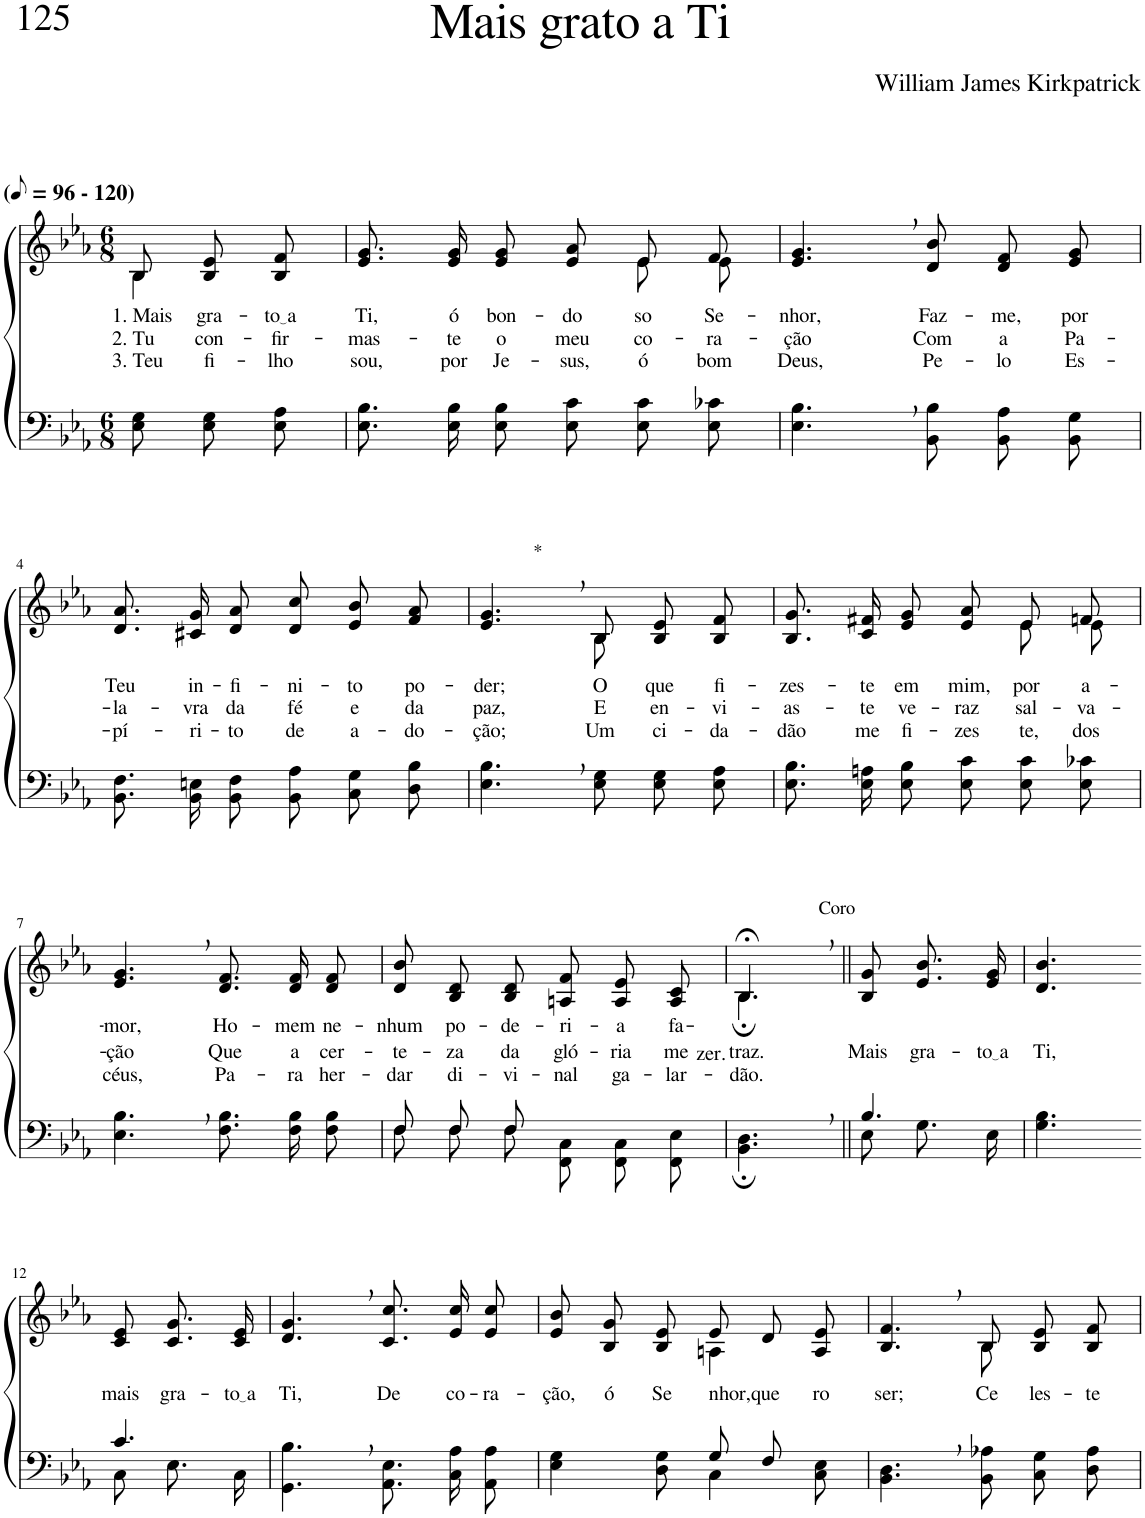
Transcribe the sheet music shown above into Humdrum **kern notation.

**kern	**kern	**text	**text	**text
*part2	*part1	*part1	*part1	*part1
*staff2	*staff1	*staff1	*staff1	*staff1
*I"Parte III e IV	*I"Parte I e II	*	*	*
*clefF4	*clefG2	*	*	*
*Trd-1c-2	*Trd-1c-2	*	*	*
*k[b-e-a-]	*k[b-e-a-]	*	*	*
*M6/8	*M6/8	*	*	*
*MM48	*MM48	*	*	*
=1	=1	=1	=1	=1
*	*^	*	*	*
!	!LO:TX:a:B:t=(	!	!	!	!
!	!LO:TX:a:B:t=- 120)	!	!	!	!
!	!	!	!LO:LY:b	!LO:LY:b	!LO:LY:b
8E-\ 8G\L	8B-/L	4B-\	1. Mais	2. Tu	3. Teu
!	!	!	!LO:LY:b	!LO:LY:b	!LO:LY:b
8E-\ 8G\	8B-/ 8e-/	.	gra-	con-	fi-
!	!	!	!LO:LY:b	!LO:LY:b	!LO:LY:b
8E-\ 8A-\J	8B-/ 8f/J	8ryy	to a	-fir-	-lho
=2	=2	=2	=2	=2	=2
!	!	!	!LO:LY:b	!LO:LY:b	!LO:LY:b
8.E-\ 8.B-\L	8.e-/ 8.g/L	2ryy	Ti,	-mas-	sou,
!	!	!	!LO:LY:b	!LO:LY:b	!LO:LY:b
16E-\ 16B-\K	16e-/ 16g/K	.	ó	-te	por
!	!	!	!LO:LY:b	!LO:LY:b	!LO:LY:b
8E-\ 8B-\J	8e-/ 8g/J	.	bon-	o	Je-
!	!	!	!LO:LY:b	!LO:LY:b	!LO:LY:b
8E-\ 8c\L	8e-/ 8a-/L	.	-do-	meu	-sus,
!	!	!	!LO:LY:b	!LO:LY:b	!LO:LY:b
8E-\ 8c\	8e-/	8e-\L	-so	co-	ó
!	!	!	!LO:LY:b	!LO:LY:b	!LO:LY:b
8E-\ 8c-X\J	8f/J	8e-\J	Se-	-ra-	bom
=3	=3	=3	=3	=3	=3
!	!	!	!LO:LY:b	!LO:LY:b	!LO:LY:b
*	*v	*v	*	*	*
4.E-\, 4.B-\,	4.e-/, 4.g/,	-nhor,	-ção	Deus,
!	!	!LO:LY:b	!LO:LY:b	!LO:LY:b
8BB-\ 8B-\L	8d/ 8b-/L	Faz-	Com	Pe-
!	!	!LO:LY:b	!LO:LY:b	!LO:LY:b
8BB-\ 8A-\	8d/ 8f/	-me,	a	-lo
!	!	!LO:LY:b	!LO:LY:b	!LO:LY:b
8BB-\ 8G\J	8e-/ 8g/J	por	Pa-	Es-
!!LO:LB:g=z
=4	=4	=4	=4	=4
!	!	!LO:LY:b	!LO:LY:b	!LO:LY:b
8.BB-\ 8.F\L	8.d/ 8.a-/L	Teu	-la-	-pí-
!	!	!LO:LY:b	!LO:LY:b	!LO:LY:b
16BB-\ 16En\K	16c#X/ 16g/K	in-	-vra	-ri-
!	!	!LO:LY:b	!LO:LY:b	!LO:LY:b
8BB-\ 8F\J	8d/ 8a-/J	-fi-	da	-to
!	!	!LO:LY:b	!LO:LY:b	!LO:LY:b
8BB-\ 8A-\L	8d/ 8cc/L	-ni-	fé	de
!	!	!LO:LY:b	!LO:LY:b	!LO:LY:b
8C\ 8G\	8e-/ 8b-/	-to	e	a-
!	!	!LO:LY:b	!LO:LY:b	!LO:LY:b
8D\ 8B-\J	8f/ 8a-/J	po-	da	-do-
=5	=5	=5	=5	=5
!	!LO:TX:a:t=*	!	!	!
!	!	!LO:LY:b	!LO:LY:b	!LO:LY:b
*	*^	*	*	*
4.E-\, 4.B-\,	4.e-/, 4.g/,	4.ryy	-der;	paz,	-ção;
!	!	!	!LO:LY:b	!LO:LY:b	!LO:LY:b
8E-\ 8G\L	8B-/L	8B-\	O	E	Um
!	!	!	!LO:LY:b	!LO:LY:b	!LO:LY:b
8E-\ 8G\	8B-/ 8e-/	4ryy	que	en-	ci-
!	!	!	!LO:LY:b	!LO:LY:b	!LO:LY:b
8E-\ 8A-\J	8B-/ 8f/J	.	fi-	-vi-	-da-
=6	=6	=6	=6	=6	=6
!	!	!	!LO:LY:b	!LO:LY:b	!LO:LY:b
8.E-\ 8.B-\L	8.B-/ 8.g/L	2ryy	-zes-	-as-	-dão
!	!	!	!LO:LY:b	!LO:LY:b	!LO:LY:b
16E-\ 16An\K	16c/ 16f#X/K	.	-te	-te	me
!	!	!	!LO:LY:b	!LO:LY:b	!LO:LY:b
8E-\ 8B-\J	8e-/ 8g/J	.	em	ve-	fi-
!	!	!	!LO:LY:b	!LO:LY:b	!LO:LY:b
8E-\ 8c\L	8e-/ 8a-/L	.	mim,	-raz	-zes-
!	!	!	!LO:LY:b	!LO:LY:b	!LO:LY:b
8E-\ 8c\	8e-/	8e-\L	por	sal-	-te,
!	!	!	!LO:LY:b	!LO:LY:b	!LO:LY:b
8E-\ 8c-X\J	8fn/J	8e-\J	a-	-va-	dos
!!LO:LB:g=z
=7	=7	=7	=7	=7	=7
!	!	!	!LO:LY:b	!LO:LY:b	!LO:LY:b
*	*v	*v	*	*	*
4.E-\, 4.B-\,	4.e-/, 4.g/,	-mor,	-ção	céus,
!	!	!LO:LY:b	!LO:LY:b	!LO:LY:b
8.F\ 8.B-\L	8.d/ 8.f/L	Ho-	Que	Pa-
!	!	!LO:LY:b	!LO:LY:b	!LO:LY:b
16F\ 16B-\K	16d/ 16f/K	-mem	a	-ra
!	!	!LO:LY:b	!LO:LY:b	!LO:LY:b
8F\ 8B-\J	8d/ 8f/J	ne-	cer-	her-
=8	=8	=8	=8	=8
*^	*	*	*	*
!	!	!	!LO:LY:b	!LO:LY:b	!LO:LY:b
8F/L	8F\L	8d/ 8b-/L	-nhum	-te-	-dar
!	!	!	!LO:LY:b	!LO:LY:b	!LO:LY:b
8F/	8F\	8B-/ 8d/	po-	-za	di-
!	!	!	!LO:LY:b	!LO:LY:b	!LO:LY:b
8F/J	8F\J	8B-/ 8d/J	-de-	da	-vi-
!	!	!	!LO:LY:b	!LO:LY:b	!LO:LY:b
4.ryy	8FF/ 8C/L	8An/ 8f/L	-ri-	gló-	-nal
!	!	!	!LO:LY:b	!LO:LY:b	!LO:LY:b
.	8FF/ 8C/	8A/ 8e-/	-a	-ria	ga-
!	!	!	!LO:LY:b	!LO:LY:b	!LO:LY:b
.	8FF/ 8E-/J	8A/ 8c/J	fa-	me	-lar-
=9	=9	=9	=9	=9	=9
!	!	!LO:TX:a:t=Coro	!	!	!
!	!	!	!LO:LY:b	!LO:LY:b	!LO:LY:b
*v	*v	*^	*	*	*
4.BB-\;, 4.D\;,	4.B-;<,\	4.B-;/	-zer.	traz.	-dão.
=10||	=10||	=10||	=10||	=10||	=10||
*^	*	*	*	*	*
!	!	!	!	!	!LO:LY:b	!
*	*	*v	*v	*	*	*
4.B-/	8E-\L	8B-/ 8g/L	.	Mais	.
!	!	!	!	!LO:LY:b	!
.	8.G\	8.e-/ 8.b-/	.	gra-	.
!	!	!	!	!LO:LY:b	!
.	16E-\Jk	16e-/ 16g/Jk	.	to a	.
=11	=11	=11	=11	=11	=11
!	!	!	!	!LO:LY:b	!
*v	*v	*	*	*	*
4.G\ 4.B-\	4.d/ 4.b-/	.	Ti,	.
!!LO:LB:g=z
=12-	=12-	=12-	=12-	=12-
*^	*	*	*	*
!	!	!	!LO:LY:b	!	!
4.c/	8C\L	8c/ 8e-/L	mais	.	.
!	!	!	!LO:LY:b	!	!
.	8.E-\	8.c/ 8.g/	gra-	.	.
!	!	!	!LO:LY:b	!	!
.	16C\Jk	16c/ 16e-/Jk	to a	.	.
=13	=13	=13	=13	=13	=13
!	!	!	!LO:LY:b	!	!
*v	*v	*	*	*	*
4.GG\, 4.B-\,	4.d/, 4.g/,	Ti,	.	.
!	!	!LO:LY:b	!	!
8.AA-\ 8.E-\L	8.c/ 8.cc/L	De	.	.
!	!	!LO:LY:b	!	!
16C\ 16A-\K	16e-/ 16cc/K	co-	.	.
!	!	!LO:LY:b	!	!
8AA-\ 8A-\J	8e-/ 8cc/J	-ra-	.	.
=14	=14	=14	=14	=14
*^	*	*	*	*
!	!	!	!LO:LY:b	!	!
*	*	*^	*	*	*
4.ryy	4E-\ 4G\	8e-/ 8b-/L	4.ryy	-ção,	.	.
!	!	!	!	!LO:LY:b	!	!
.	.	8B-/ 8g/	.	ó	.	.
!	!	!	!	!LO:LY:b	!	!
.	8D\ 8G\	8B-/ 8e-/J	.	Se-	.	.
!	!	!	!	!LO:LY:b	!	!
8G/L	4C\	8e-/L	4An\	-nhor,que-	.	.
8F/J	.	8d/	.	.	.	.
!	!	!	!	!LO:LY:b	!	!
8ryy	8C\ 8E-\	8A/ 8e-/J	8ryy	-ro	.	.
=15	=15	=15	=15	=15	=15	=15
!	!	!	!	!LO:LY:b	!	!
*v	*v	*	*	*	*	*
4.BB-\, 4.D\,	4.B-/, 4.f/,	4.ryy	ser;	.	.
!	!	!	!LO:LY:b	!	!
8BB-\ 8A-X\L	8B-/L	8B-\	Ce-	.	.
!	!	!	!LO:LY:b	!	!
8C\ 8G\	8B-/ 8e-/	4ryy	-les-	.	.
!	!	!	!LO:LY:b	!	!
8D\ 8A-\J	8B-/ 8f/J	.	-te	.	.
*	*v	*v	*	*	*
=	=	=	=	=
*-	*-	*-	*-	*-
